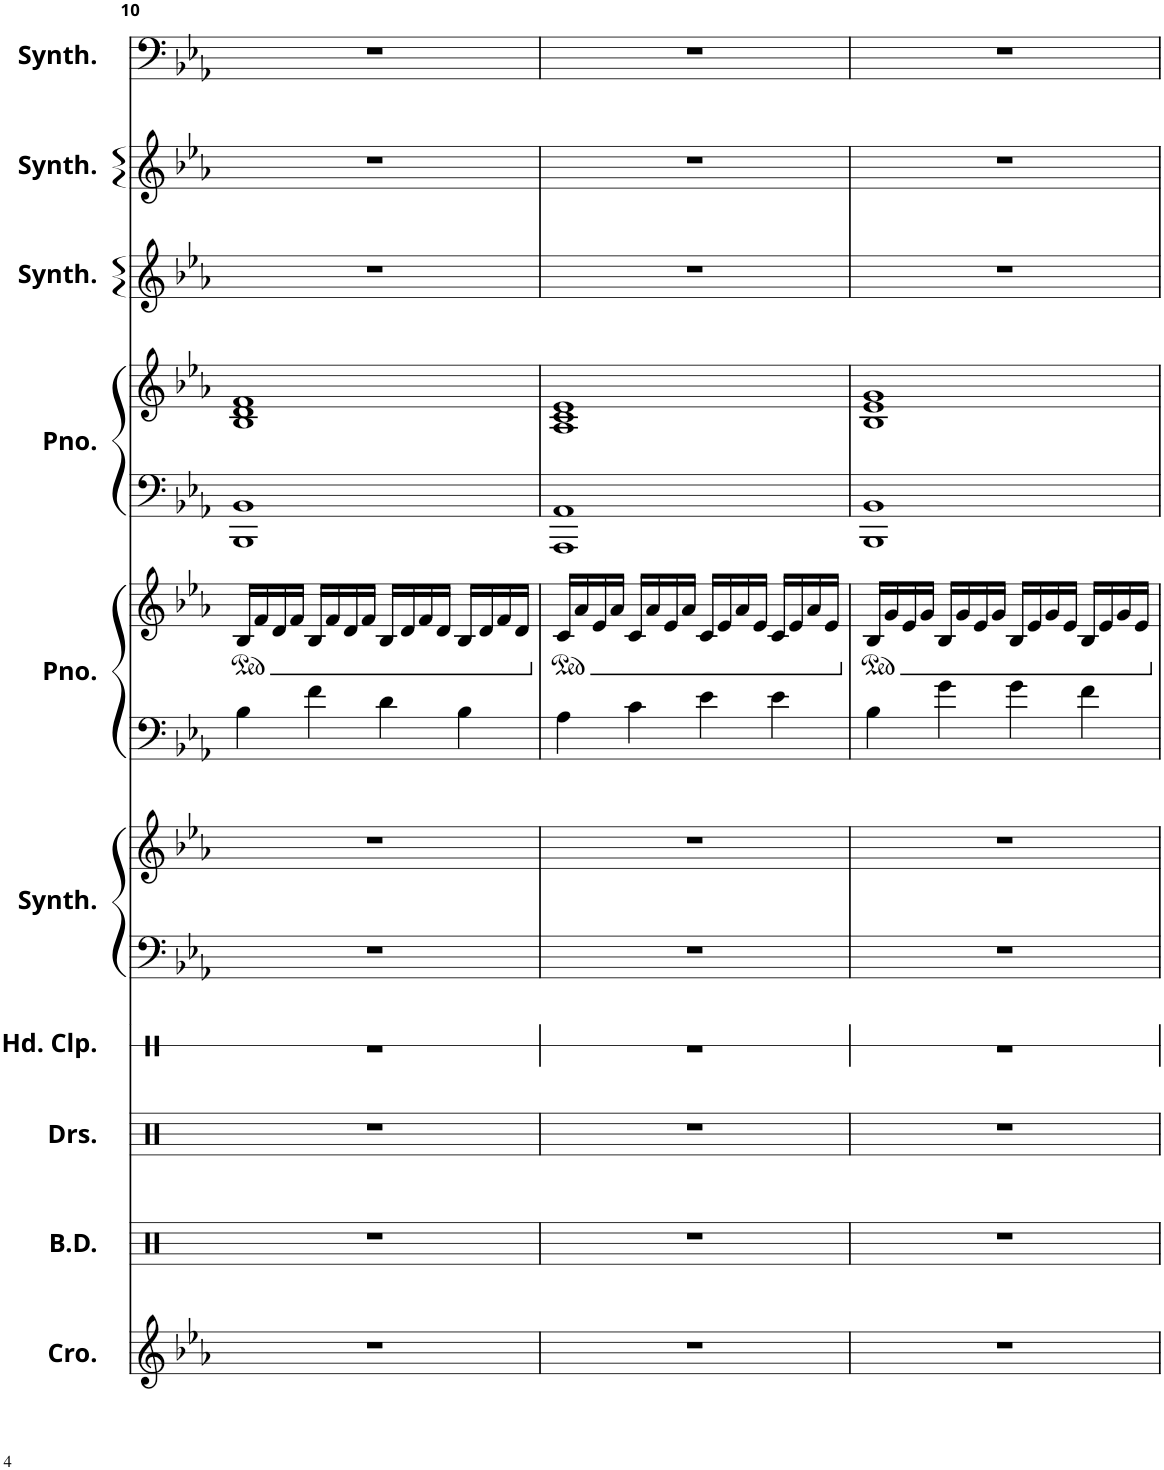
**kern	**kern	**kern	**kern	**kern	**kern	**kern	**kern	**kern	**kern	**kern	**kern	**kern
*part10	*part9	*part8	*part7	*part6	*part6	*part5	*part5	*part4	*part4	*part3	*part2	*part1
*staff13	*staff12	*staff11	*staff10	*staff9	*staff8	*staff7	*staff6	*staff5	*staff4	*staff3	*staff2	*staff1
*I"REVERSE CYMBAL	*I"BASS DRUMS	*I"Percussion	*I"CLAP	*I"LEAD BASS SYNTH	*	*I"MELODY PIANO	*	*I"ACCOMPANIMENT PIANO	*	*I"SQUARE SYNTH	*I"SINE SYNTH	*I"SAW SYNTH
*	*I'B.D.	*	*	*I'Synth.	*	*I'Pno.	*	*I'Pno.	*	*I'Synth.	*I'Synth.	*I'Synth.
!!LO:PB:g=z
*clefG2	*clefX	*clefX	*clefX	*clefF4	*clefG2	*clefF4	*clefG2	*clefF4	*clefG2	*clefG2	*clefG2	*clefF4
*Trd-14c-24	*	*	*	*	*	*	*	*	*	*	*	*
*k[b-e-a-]	*k[]	*k[]	*k[]	*k[b-e-a-]	*k[b-e-a-]	*k[b-e-a-]	*k[b-e-a-]	*k[b-e-a-]	*k[b-e-a-]	*k[b-e-a-]	*k[b-e-a-]	*k[b-e-a-]
*M4/4	*M4/4	*M4/4	*M4/4	*M4/4	*M4/4	*M4/4	*M4/4	*M4/4	*M4/4	*M4/4	*M4/4	*M4/4
*	*	*	*	*	*	*	*ped	*	*	*	*	*
=10	=10	=10	=10	=10	=10	=10	=10	=10	=10	=10	=10	=10
1r	1r	1r	1r	1r	1r	4B-\	16B-/LL	1BBB- 1BB-	1B- 1d 1f	1r	1r	1r
.	.	.	.	.	.	.	16f/	.	.	.	.	.
.	.	.	.	.	.	.	16d/	.	.	.	.	.
.	.	.	.	.	.	.	16f/JJ	.	.	.	.	.
.	.	.	.	.	.	4f\	16B-/LL	.	.	.	.	.
.	.	.	.	.	.	.	16f/	.	.	.	.	.
.	.	.	.	.	.	.	16d/	.	.	.	.	.
.	.	.	.	.	.	.	16f/JJ	.	.	.	.	.
.	.	.	.	.	.	4d\	16B-/LL	.	.	.	.	.
.	.	.	.	.	.	.	16d/	.	.	.	.	.
.	.	.	.	.	.	.	16f/	.	.	.	.	.
.	.	.	.	.	.	.	16d/JJ	.	.	.	.	.
.	.	.	.	.	.	4B-\	16B-/LL	.	.	.	.	.
.	.	.	.	.	.	.	16d/	.	.	.	.	.
.	.	.	.	.	.	.	16f/	.	.	.	.	.
.	.	.	.	.	.	.	16d/JJ	.	.	.	.	.
=11	=11	=11	=11	=11	=11	=11	=11	=11	=11	=11	=11	=11
*	*	*	*	*	*	*	*Xped	*	*	*	*	*
*	*	*	*	*	*	*	*ped	*	*	*	*	*
1r	1r	1r	1r	1r	1r	4A-\	16c/LL	1AAA- 1AA-	1A- 1c 1e-	1r	1r	1r
.	.	.	.	.	.	.	16a-/	.	.	.	.	.
.	.	.	.	.	.	.	16e-/	.	.	.	.	.
.	.	.	.	.	.	.	16a-/JJ	.	.	.	.	.
.	.	.	.	.	.	4c\	16c/LL	.	.	.	.	.
.	.	.	.	.	.	.	16a-/	.	.	.	.	.
.	.	.	.	.	.	.	16e-/	.	.	.	.	.
.	.	.	.	.	.	.	16a-/JJ	.	.	.	.	.
.	.	.	.	.	.	4e-\	16c/LL	.	.	.	.	.
.	.	.	.	.	.	.	16e-/	.	.	.	.	.
.	.	.	.	.	.	.	16a-/	.	.	.	.	.
.	.	.	.	.	.	.	16e-/JJ	.	.	.	.	.
.	.	.	.	.	.	4e-\	16c/LL	.	.	.	.	.
.	.	.	.	.	.	.	16e-/	.	.	.	.	.
.	.	.	.	.	.	.	16a-/	.	.	.	.	.
.	.	.	.	.	.	.	16e-/JJ	.	.	.	.	.
=12	=12	=12	=12	=12	=12	=12	=12	=12	=12	=12	=12	=12
*	*	*	*	*	*	*	*Xped	*	*	*	*	*
*	*	*	*	*	*	*	*ped	*	*	*	*	*
1r	1r	1r	1r	1r	1r	4B-\	16B-/LL	1BBB- 1BB-	1B- 1e- 1g	1r	1r	1r
.	.	.	.	.	.	.	16g/	.	.	.	.	.
.	.	.	.	.	.	.	16e-/	.	.	.	.	.
.	.	.	.	.	.	.	16g/JJ	.	.	.	.	.
.	.	.	.	.	.	4g\	16B-/LL	.	.	.	.	.
.	.	.	.	.	.	.	16g/	.	.	.	.	.
.	.	.	.	.	.	.	16e-/	.	.	.	.	.
.	.	.	.	.	.	.	16g/JJ	.	.	.	.	.
.	.	.	.	.	.	4g\	16B-/LL	.	.	.	.	.
.	.	.	.	.	.	.	16e-/	.	.	.	.	.
.	.	.	.	.	.	.	16g/	.	.	.	.	.
.	.	.	.	.	.	.	16e-/JJ	.	.	.	.	.
.	.	.	.	.	.	4f\	16B-/LL	.	.	.	.	.
.	.	.	.	.	.	.	16e-/	.	.	.	.	.
.	.	.	.	.	.	.	16g/	.	.	.	.	.
.	.	.	.	.	.	.	16e-/JJ	.	.	.	.	.
*	*	*	*	*	*	*	*Xped	*	*	*	*	*
=	=	=	=	=	=	=	=	=	=	=	=	=
*-	*-	*-	*-	*-	*-	*-	*-	*-	*-	*-	*-	*-
